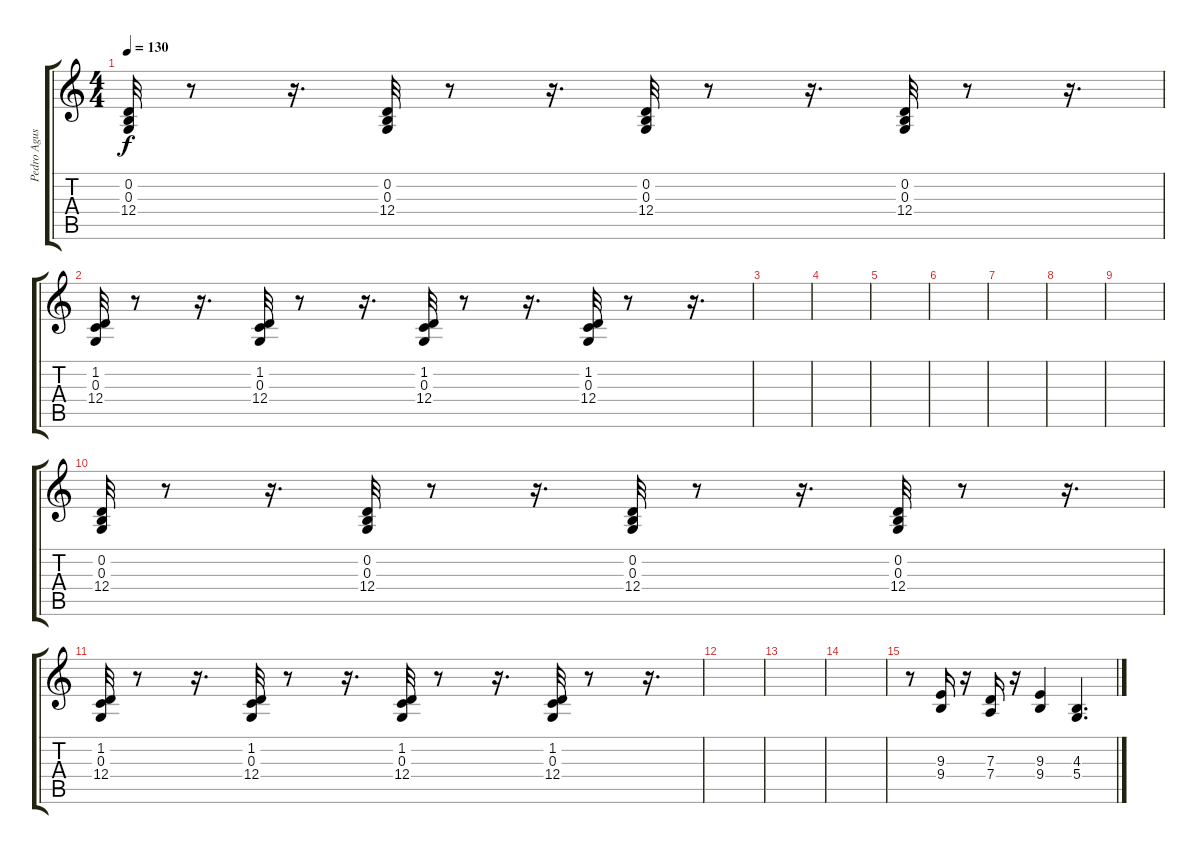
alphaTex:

\track ("Pedro Agustín Sánchez " "Pedro Agus") {instrument synthbrass1}
\staff {score tabs}
\tuning (E4 B3 G3 D3 A2 E2) {hide}
\ts (4 4)
\tempo 130
\clef g2
\ks c
(0.2 0.3 12.4).32{dy f} r.8 r.16{d} (0.2 0.3 12.4).32 r.8 r.16{d} (0.2 0.3 12.4).32 r.8 r.16{d} (0.2 0.3 12.4).32 r.8 r.16{d} |
(1.2 0.3 12.4).32 r.8 r.16{d} (1.2 0.3 12.4).32 r.8 r.16{d} (1.2 0.3 12.4).32 r.8 r.16{d} (1.2 0.3 12.4).32 r.8 r.16{d} |
|
|
|
|
|
|
|
(0.2 0.3 12.4).32 r.8 r.16{d} (0.2 0.3 12.4).32 r.8 r.16{d} (0.2 0.3 12.4).32 r.8 r.16{d} (0.2 0.3 12.4).32 r.8 r.16{d} |
(1.2 0.3 12.4).32 r.8 r.16{d} (1.2 0.3 12.4).32 r.8 r.16{d} (1.2 0.3 12.4).32 r.8 r.16{d} (1.2 0.3 12.4).32 r.8 r.16{d} |
|
|
|
r.8 (9.3 9.4).16 r.16 (7.3 7.4).16 r.16 (9.3 9.4).4 (4.3 5.4).4{d}
